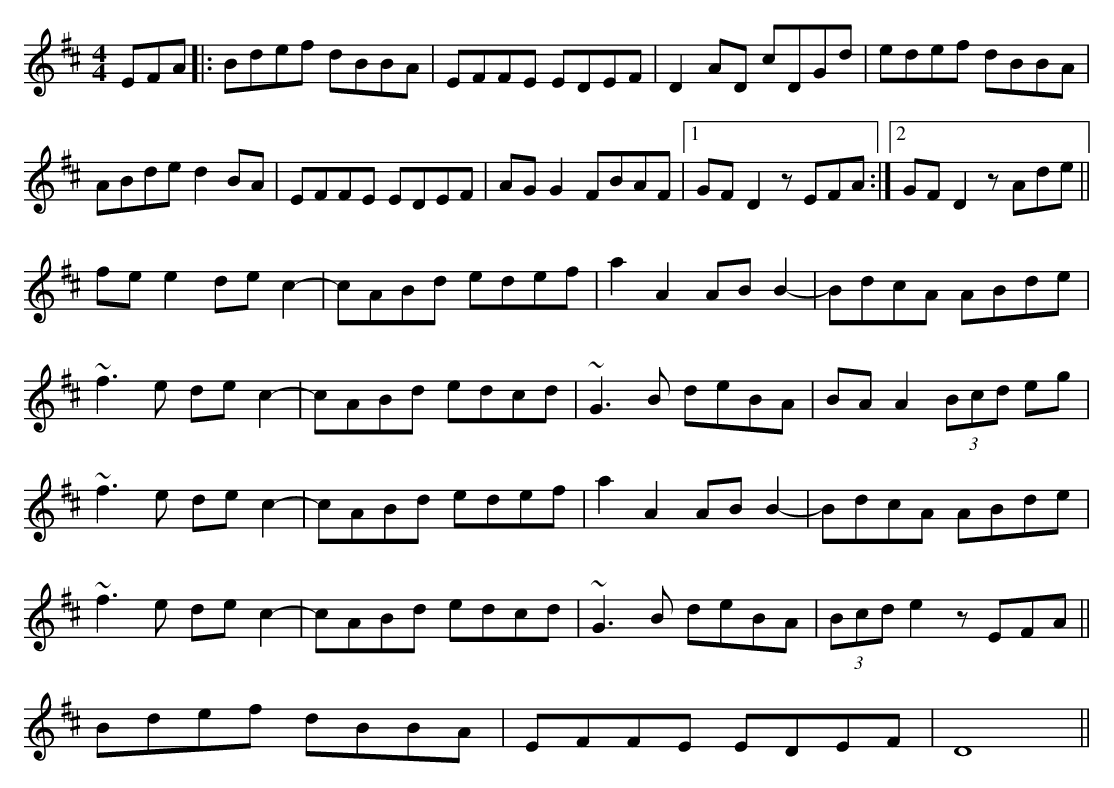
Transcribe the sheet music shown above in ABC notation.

X:1
M:4/4
K:Bmin
EFA|:Bdef dBBA|EFFE EDEF|D2AD cDGd|edef dBBA|
ABde d2 BA|EFFE EDEF|AG G2 FBAF|1 GFD2 zEFA:|2 GFD2 zAde||
fe e2 de c2-|cABd edef|a2 A2 AB B2-|BdcA ABde|
~f3 e de c2-|cABd edcd|~G3B deBA|BA A2 (3Bcd eg|
~f3 e de c2-|cABd edef|a2 A2 AB B2-|BdcA ABde|
~f3 e de c2-|cABd edcd|~G3 B deBA|(3Bcd e2 z EFA||
 Bdef dBBA|EFFE EDEF|D8||
